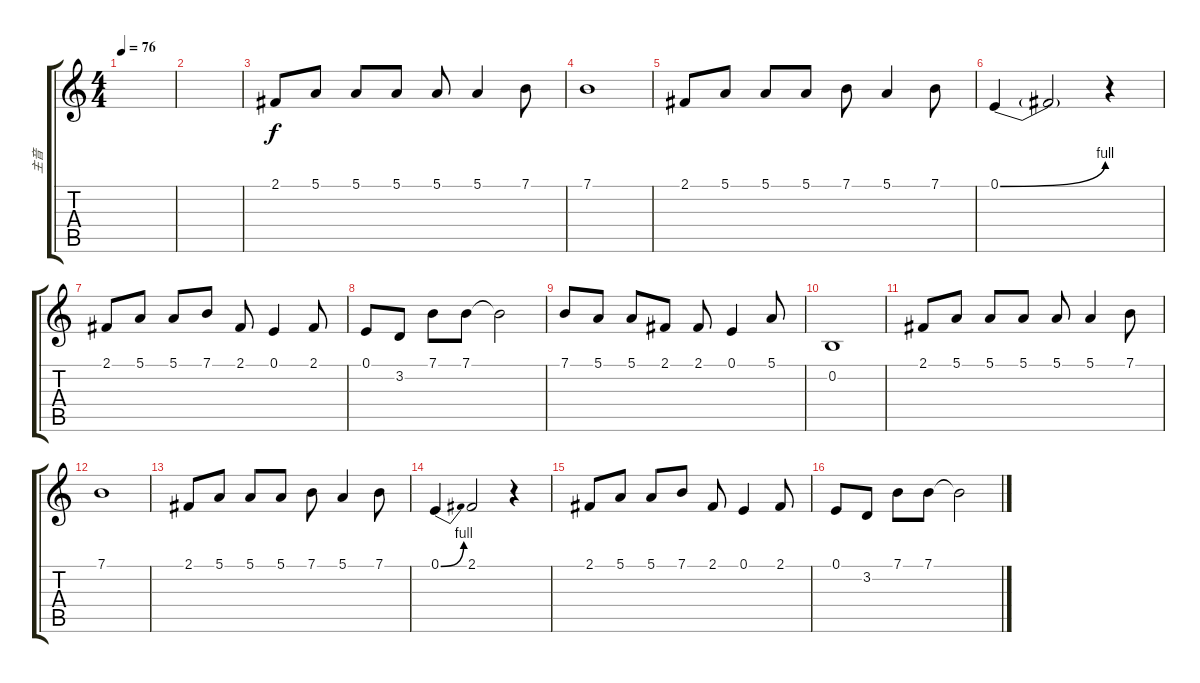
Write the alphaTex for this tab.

\track ("主音" "主音") {instrument voiceoohs}
\staff {score tabs}
\tuning (E4 B3 G3 D3 A2 E2) {hide}
\ts (4 4)
\tempo 76
\clef g2
\ks c
|
|
2.1.8 5.1.8 5.1.8 5.1.8 5.1.8 5.1.4 7.1.8 |
7.1.1 |
2.1.8 5.1.8 5.1.8 5.1.8 7.1.8 5.1.4 7.1.8 |
0.1{be (bend 0 0 60 4)}.4 0.1{t}.2 r.4 |
2.1.8 5.1.8 5.1.8 7.1.8 2.1.8 0.1.4 2.1.8 |
0.1.8 3.2.8 7.1.8 7.1.8 7.1{t}.2 |
7.1.8 5.1.8 5.1.8 2.1.8 2.1.8 0.1.4 5.1.8 |
0.2.1 |
2.1.8 5.1.8 5.1.8 5.1.8 5.1.8 5.1.4 7.1.8 |
7.1.1 |
2.1.8 5.1.8 5.1.8 5.1.8 7.1.8 5.1.4 7.1.8 |
0.1{be (bend 0 0 60 4)}.4 2.1.2 r.4 |
2.1.8 5.1.8 5.1.8 7.1.8 2.1.8 0.1.4 2.1.8 |
0.1.8 3.2.8 7.1.8 7.1.8 7.1{t}.2
